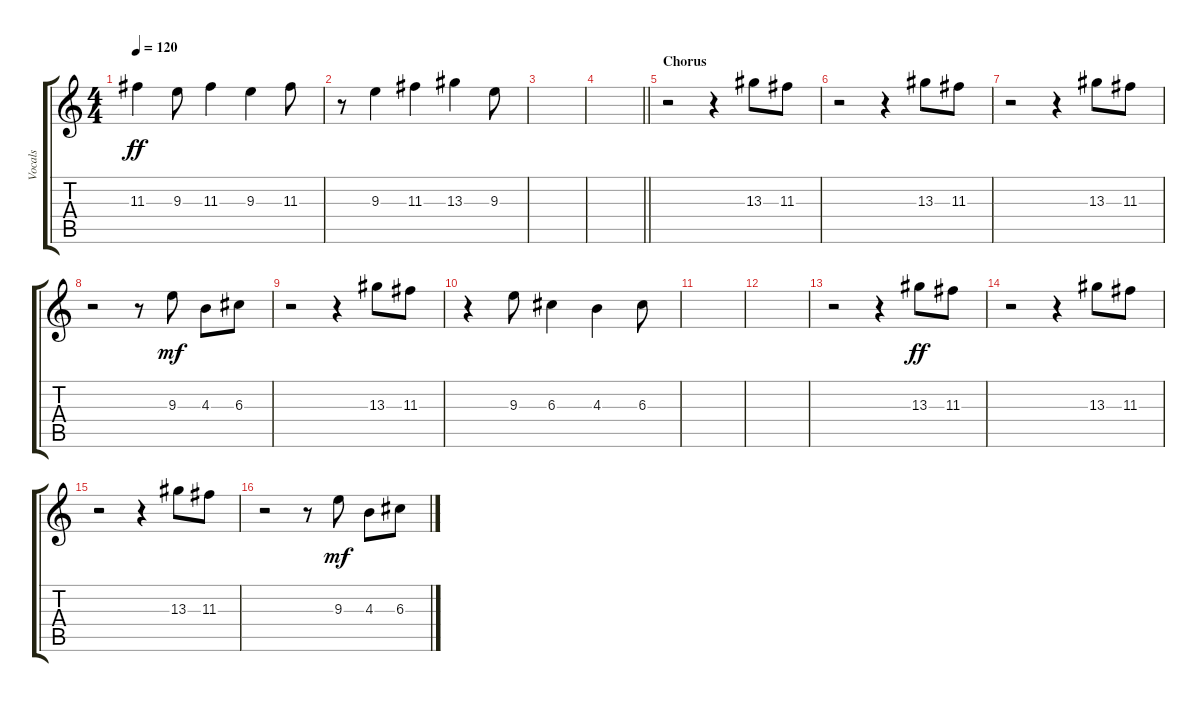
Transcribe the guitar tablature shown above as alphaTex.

\track ("Vocals" "Vocals") {instrument acousticguitarsteel}
\staff {score tabs}
\tuning (E4 B3 G3 D3 A2 E2) {hide}
\ts (4 4)
\tempo 120
\clef g2
\ks c
11.3.4{dy ff} 9.3.8 11.3.4 9.3.4 11.3.8 |
r.8 9.3.4 11.3.4 13.3.4 9.3.8 |
|
\barLineRight lightlight
|
\section ("" "Chorus")
r.2 r.4 13.3.8 11.3.8 |
r.2 r.4 13.3.8 11.3.8 |
r.2 r.4 13.3.8 11.3.8 |
r.2 r.8 9.3.8{dy mf} 4.3.8 6.3.8 |
r.2 r.4 13.3.8 11.3.8 |
r.4 9.3.8 6.3.4 4.3.4 6.3.8 |
|
|
r.2 r.4 13.3.8{dy ff} 11.3.8 |
r.2 r.4 13.3.8 11.3.8 |
r.2 r.4 13.3.8 11.3.8 |
r.2 r.8 9.3.8{dy mf} 4.3.8 6.3.8
